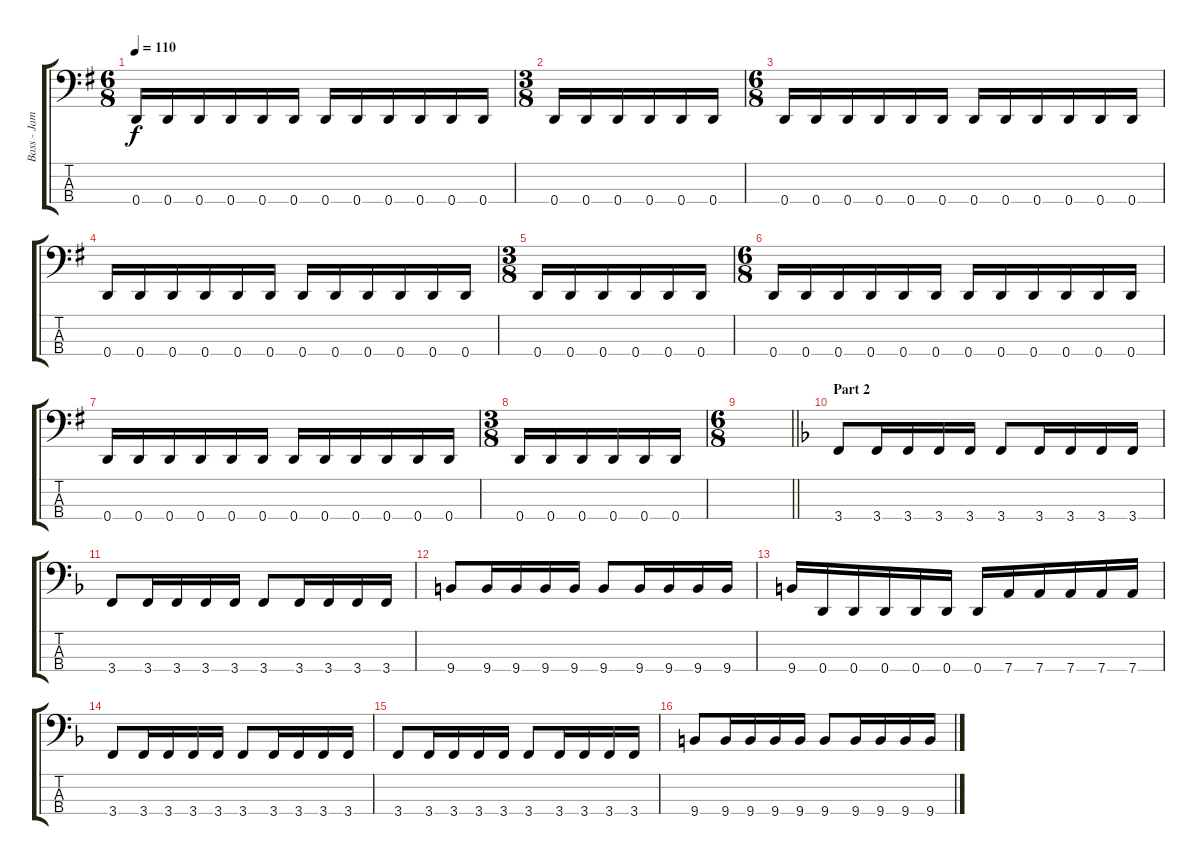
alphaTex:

\track ("Bass - James Johnston" "Bass - Jam") {instrument electricbassfinger}
\staff {score tabs}
\tuning (G2 D2 A1 D1) {hide}
\ts (6 8)
\tempo 110
\clef f4
\ks g
0.4.16{dy f} 0.4.16 0.4.16 0.4.16 0.4.16 0.4.16 0.4.16 0.4.16 0.4.16 0.4.16 0.4.16 0.4.16 |
\ts (3 8)
0.4.16 0.4.16 0.4.16 0.4.16 0.4.16 0.4.16 |
\ts (6 8)
0.4.16 0.4.16 0.4.16 0.4.16 0.4.16 0.4.16 0.4.16 0.4.16 0.4.16 0.4.16 0.4.16 0.4.16 |
0.4.16 0.4.16 0.4.16 0.4.16 0.4.16 0.4.16 0.4.16 0.4.16 0.4.16 0.4.16 0.4.16 0.4.16 |
\ts (3 8)
0.4.16 0.4.16 0.4.16 0.4.16 0.4.16 0.4.16 |
\ts (6 8)
0.4.16 0.4.16 0.4.16 0.4.16 0.4.16 0.4.16 0.4.16 0.4.16 0.4.16 0.4.16 0.4.16 0.4.16 |
0.4.16 0.4.16 0.4.16 0.4.16 0.4.16 0.4.16 0.4.16 0.4.16 0.4.16 0.4.16 0.4.16 0.4.16 |
\ts (3 8)
0.4.16 0.4.16 0.4.16 0.4.16 0.4.16 0.4.16 |
\ts (6 8)
\barLineRight lightlight
|
\section ("" "Part 2")
\ks dminor
3.4.8 3.4.16 3.4.16 3.4.16 3.4.16 3.4.8 3.4.16 3.4.16 3.4.16 3.4.16 |
3.4.8 3.4.16 3.4.16 3.4.16 3.4.16 3.4.8 3.4.16 3.4.16 3.4.16 3.4.16 |
9.4.8 9.4.16 9.4.16 9.4.16 9.4.16 9.4.8 9.4.16 9.4.16 9.4.16 9.4.16 |
9.4.16 0.4.16 0.4.16 0.4.16 0.4.16 0.4.16 0.4.16 7.4.16 7.4.16 7.4.16 7.4.16 7.4.16 |
3.4.8 3.4.16 3.4.16 3.4.16 3.4.16 3.4.8 3.4.16 3.4.16 3.4.16 3.4.16 |
3.4.8 3.4.16 3.4.16 3.4.16 3.4.16 3.4.8 3.4.16 3.4.16 3.4.16 3.4.16 |
9.4.8 9.4.16 9.4.16 9.4.16 9.4.16 9.4.8 9.4.16 9.4.16 9.4.16 9.4.16
